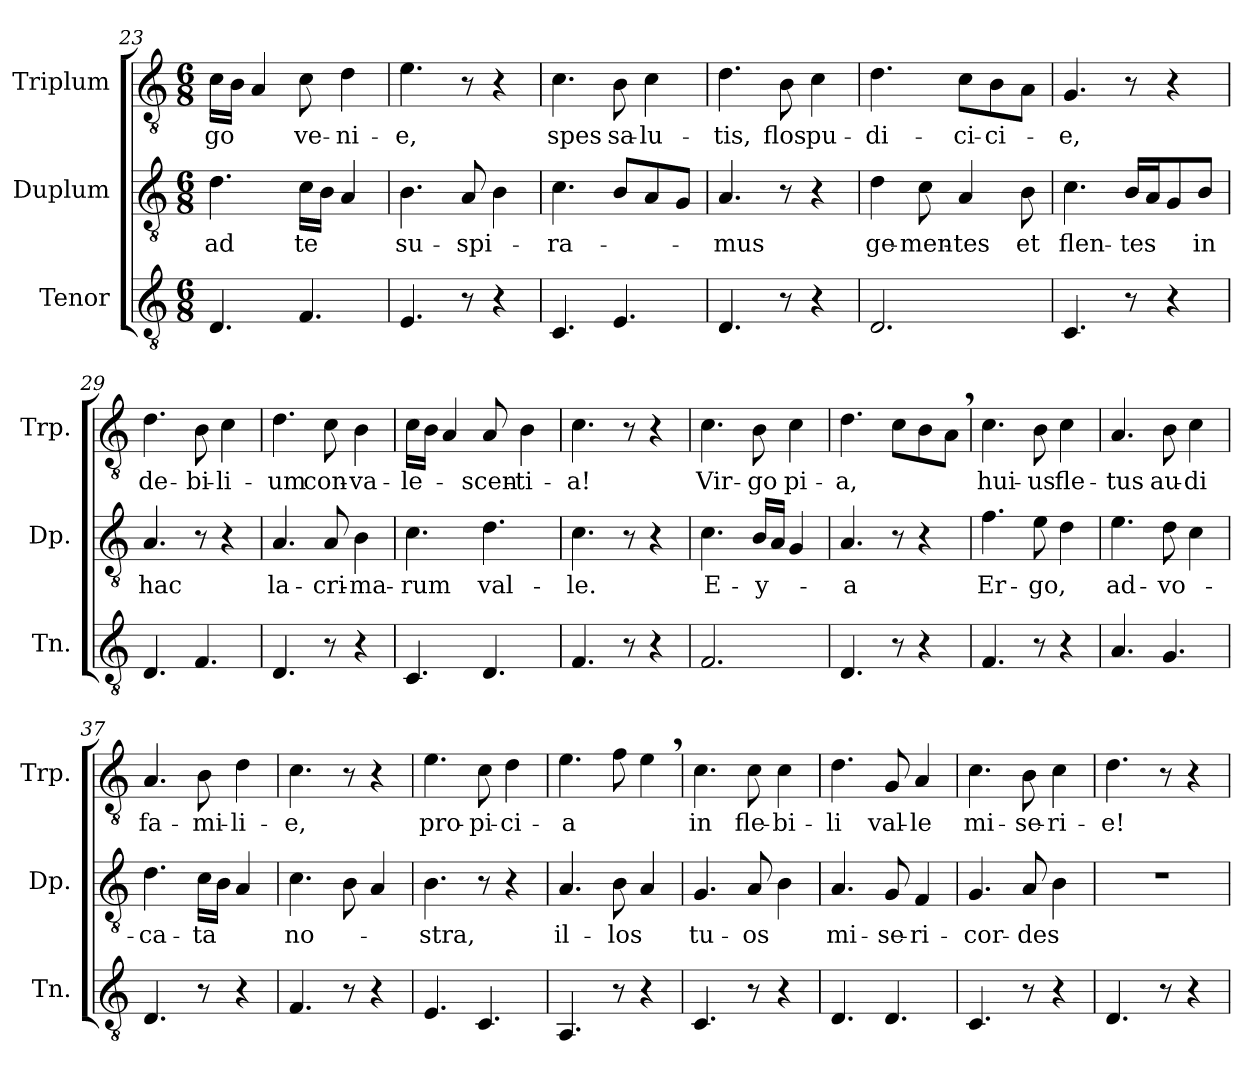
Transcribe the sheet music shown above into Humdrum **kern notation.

**kern	**kern	**text	**kern	**text
*part3	*part2	*part2	*part1	*part1
*staff3	*staff2	*staff2	*staff1	*staff1
*I"Tenor	*I"Duplum	*	*I"Triplum	*
*I'Tn.	*I'Dp.	*	*I'Trp.	*
*clefGv2	*clefGv2	*	*clefGv2	*
*k[]	*k[]	*	*k[]	*
*M6/8	*M6/8	*	*M6/8	*
=23	=23	=23	=23	=23
!	!	!LO:LY:b	!	!LO:LY:b
4.D/	4.d\	ad	16c\LL	-go
.	.	.	16B\JJ	.
.	.	.	4A/	.
!	!	!LO:LY:b	!	!LO:LY:b
4.F/	16c\LL	te	8c\	ve-
.	16B\JJ	.	.	.
!	!	!	!	!LO:LY:b
.	4A/	.	4d\	-ni-
=24	=24	=24	=24	=24
!	!	!LO:LY:b	!	!LO:LY:b
4.E/	4.B\	su-	4.e\	-e,
!	!	!LO:LY:b	!	!
8r	8A/	-spi-	8r	.
4r	4B\	.	4r	.
!!LO:PB:g=z
=25	=25	=25	=25	=25
!	!	!LO:LY:b	!	!LO:LY:b
4.C/	4.c\	-ra-	4.c\	spes
!	!	!	!	!LO:LY:b
4.E/	8B/L	.	8B\	sa-
!	!	!	!	!LO:LY:b
.	8A/	.	4c\	-lu-
.	8G/J	.	.	.
=26	=26	=26	=26	=26
!	!	!LO:LY:b	!	!LO:LY:b
4.D/	4.A/	-mus	4.d\	-tis,
!	!	!	!	!LO:LY:b
8r	8r	.	8B\	flos
!	!	!	!	!LO:LY:b
4r	4r	.	4c\	pu-
=27	=27	=27	=27	=27
!	!	!LO:LY:b	!	!LO:LY:b
2.D/	4d\	ge-	4.d\	-di-
!	!	!LO:LY:b	!	!
.	8c\	-men-	.	.
!	!	!LO:LY:b	!	!LO:LY:b
.	4A/	-tes	8c\L	-ci-
!	!	!	!	!LO:LY:b
.	.	.	8B\	-ci-
!	!	!LO:LY:b	!	!
.	8B\	et	8A\J	.
=28	=28	=28	=28	=28
!	!	!LO:LY:b	!	!LO:LY:b
4.C/	4.c\	flen-	4.G/	-e,
!	!	!LO:LY:b	!	!
8r	16B/LL	-tes	8r	.
.	16A/J	.	.	.
4r	8G/	.	4r	.
!	!	!LO:LY:b	!	!
.	8B/J	in	.	.
=29	=29	=29	=29	=29
!	!	!LO:LY:b	!	!LO:LY:b
4.D/	4.A/	hac	4.d\	de-
!	!	!	!	!LO:LY:b
4.F/	8r	.	8B\	-bi-
!	!	!	!	!LO:LY:b
.	4r	.	4c\	-li-
=30	=30	=30	=30	=30
!	!	!LO:LY:b	!	!LO:LY:b
4.D/	4.A/	la-	4.d\	-um
!	!	!LO:LY:b	!	!LO:LY:b
8r	8A/	-cri-	8c\	con-
!	!	!LO:LY:b	!	!LO:LY:b
4r	4B\	-ma-	4B\	-va-
=31	=31	=31	=31	=31
!	!	!LO:LY:b	!	!LO:LY:b
4.C/	4.c\	-rum	16c\LL	-le-
.	.	.	16B\JJ	.
.	.	.	4A/	.
!	!	!LO:LY:b	!	!LO:LY:b
4.D/	4.d\	val-	8A/	-scen-
!	!	!	!	!LO:LY:b
.	.	.	4B\	-ti-
!!LO:LB:g=z
=32	=32	=32	=32	=32
!	!	!LO:LY:b	!	!LO:LY:b
4.F/	4.c\	-le.	4.c\	-a!
8r	8r	.	8r	.
4r	4r	.	4r	.
=33	=33	=33	=33	=33
!	!	!LO:LY:b	!	!LO:LY:b
2.F/	4.c\	E-	4.c\	Vir-
!	!	!LO:LY:b	!	!LO:LY:b
.	16B/LL	-y-	8B\	-go
.	16A/JJ	.	.	.
!	!	!	!	!LO:LY:b
.	4G/	.	4c\	pi-
=34	=34	=34	=34	=34
!	!	!LO:LY:b	!	!LO:LY:b
4.D/	4.A/	-a	4.d\	-a,
8r	8r	.	8c\L	.
4r	4r	.	8B\	.
.	.	.	8A,\J	.
=35	=35	=35	=35	=35
!	!	!LO:LY:b	!	!LO:LY:b
4.F/	4.f\	Er-	4.c\	hui-
!	!	!LO:LY:b	!	!LO:LY:b
8r	8e\	-go,	8B\	-us
!	!	!	!	!LO:LY:b
4r	4d\	.	4c\	fle-
=36	=36	=36	=36	=36
!	!	!LO:LY:b	!	!LO:LY:b
4.A/	4.e\	ad-	4.A/	-tus
!	!	!LO:LY:b	!	!LO:LY:b
4.G/	8d\	-vo-	8B\	au-
!	!	!	!	!LO:LY:b
.	4c\	.	4c\	-di
=37	=37	=37	=37	=37
!	!	!LO:LY:b	!	!LO:LY:b
4.D/	4.d\	-ca-	4.A/	fa-
!	!	!LO:LY:b	!	!LO:LY:b
8r	16c\LL	-ta	8B\	-mi-
.	16B\JJ	.	.	.
!	!	!	!	!LO:LY:b
4r	4A/	.	4d\	-li-
=38	=38	=38	=38	=38
!	!	!LO:LY:b	!	!LO:LY:b
4.F/	4.c\	no-	4.c\	-e,
8r	8B\	.	8r	.
4r	4A/	.	4r	.
=39	=39	=39	=39	=39
!	!	!LO:LY:b	!	!LO:LY:b
4.E/	4.B\	-stra,	4.e\	pro-
!	!	!	!	!LO:LY:b
4.C/	8r	.	8c\	-pi-
!	!	!	!	!LO:LY:b
.	4r	.	4d\	-ci-
=40	=40	=40	=40	=40
!	!	!LO:LY:b	!	!LO:LY:b
4.AA/	4.A/	il-	4.e\	-a
!	!	!LO:LY:b	!	!
8r	8B\	-los	8f\	.
4r	4A/	.	4e,\	.
!!LO:LB:g=z
=41	=41	=41	=41	=41
!	!	!LO:LY:b	!	!LO:LY:b
4.C/	4.G/	tu-	4.c\	in
!	!	!LO:LY:b	!	!LO:LY:b
8r	8A/	-os	8c\	fle-
!	!	!	!	!LO:LY:b
4r	4B\	.	4c\	-bi-
=42	=42	=42	=42	=42
!	!	!LO:LY:b	!	!LO:LY:b
4.D/	4.A/	mi-	4.d\	-li
!	!	!LO:LY:b	!	!LO:LY:b
4.D/	8G/	-se-	8G/	val-
!	!	!LO:LY:b	!	!LO:LY:b
.	4F/	-ri-	4A/	-le
=43	=43	=43	=43	=43
!	!	!LO:LY:b	!	!LO:LY:b
4.C/	4.G/	-cor-	4.c\	mi-
!	!	!LO:LY:b	!	!LO:LY:b
8r	8A/	-des	8B\	-se-
!	!	!	!	!LO:LY:b
4r	4B\	.	4c\	-ri-
=44	=44	=44	=44	=44
!	!	!	!	!LO:LY:b
4.D/	2.r	.	4.d\	-e!
8r	.	.	8r	.
4r	.	.	4r	.
=	=	=	=	=
*-	*-	*-	*-	*-
